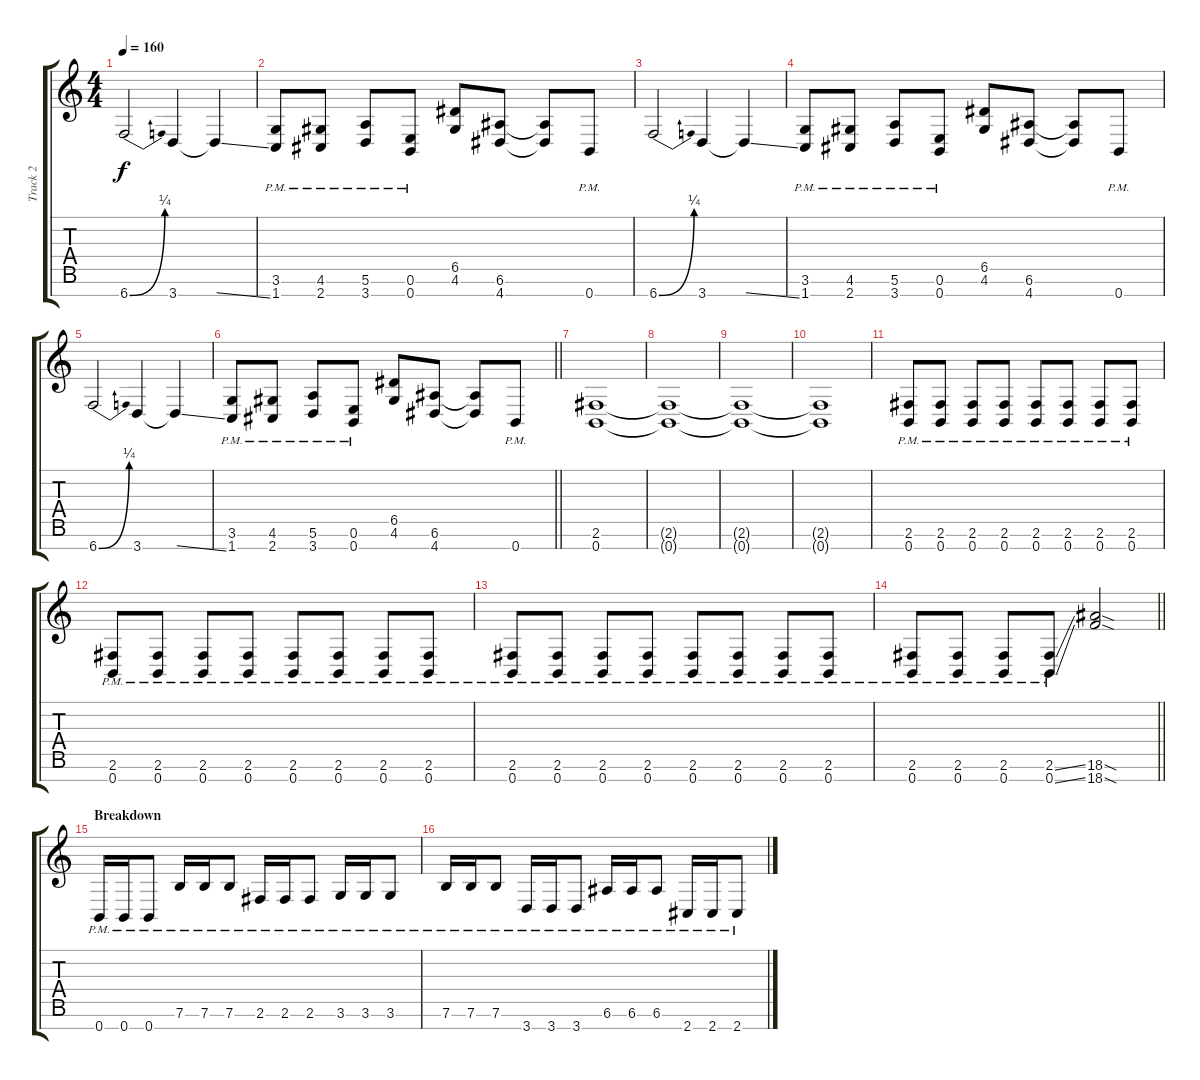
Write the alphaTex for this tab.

\track ("Track 2" "Track 2") {instrument distortionguitar}
\staff {score tabs}
\tuning (E4 B3 G3 D3 A2 E2 B1) {hide}
\ts (4 4)
\tempo 160
\clef g2
\ks c
6.7{be (bend 0 0 60 1)}.2{dy f} 3.7.4 3.7{ss t}.4 |
(3.6{pm} 1.7{pm}).8 (4.6{pm} 2.7{pm}).8 (5.6{pm} 3.7{pm}).8 (0.6{pm} 0.7{pm}).8 (6.5 4.6).8 (6.6 4.7).8 (6.6{t} 4.7{t}).8 0.7{pm}.8 |
6.7{be (bend 0 0 60 1)}.2 3.7.4 3.7{ss t}.4 |
(3.6{pm} 1.7{pm}).8 (4.6{pm} 2.7{pm}).8 (5.6{pm} 3.7{pm}).8 (0.6{pm} 0.7{pm}).8 (6.5 4.6).8 (6.6 4.7).8 (6.6{t} 4.7{t}).8 0.7{pm}.8 |
6.7{be (bend 0 0 60 1)}.2 3.7.4 3.7{ss t}.4 |
\barLineRight lightlight
(3.6{pm} 1.7{pm}).8 (4.6{pm} 2.7{pm}).8 (5.6{pm} 3.7{pm}).8 (0.6{pm} 0.7{pm}).8 (6.5 4.6).8 (6.6 4.7).8 (6.6{t} 4.7{t}).8 0.7{pm}.8 |
\section ("" "")
(2.6 0.7).1 |
(2.6{t} 0.7{t}).1 |
(2.6{t} 0.7{t}).1 |
(2.6{t} 0.7{t}).1 |
(2.6{pm} 0.7{pm}).8 (2.6{pm} 0.7{pm}).8 (2.6{pm} 0.7{pm}).8 (2.6{pm} 0.7{pm}).8 (2.6{pm} 0.7{pm}).8 (2.6{pm} 0.7{pm}).8 (2.6{pm} 0.7{pm}).8 (2.6{pm} 0.7{pm}).8 |
(2.6{pm} 0.7{pm}).8 (2.6{pm} 0.7{pm}).8 (2.6{pm} 0.7{pm}).8 (2.6{pm} 0.7{pm}).8 (2.6{pm} 0.7{pm}).8 (2.6{pm} 0.7{pm}).8 (2.6{pm} 0.7{pm}).8 (2.6{pm} 0.7{pm}).8 |
(2.6{pm} 0.7{pm}).8 (2.6{pm} 0.7{pm}).8 (2.6{pm} 0.7{pm}).8 (2.6{pm} 0.7{pm}).8 (2.6{pm} 0.7{pm}).8 (2.6{pm} 0.7{pm}).8 (2.6{pm} 0.7{pm}).8 (2.6{pm} 0.7{pm}).8 |
\barLineRight lightlight
(2.6{pm} 0.7{pm}).8 (2.6{pm} 0.7{pm}).8 (2.6{pm} 0.7{pm}).8 (2.6{ss pm} 0.7{ss pm}).8 (18.6{sod} 18.7{sod}).2 |
\section ("" "Breakdown")
0.7{pm}.16 0.7{pm}.16 0.7{pm}.8 7.6{pm}.16 7.6{pm}.16 7.6{pm}.8 2.6{pm}.16 2.6{pm}.16 2.6{pm}.8 3.6{pm}.16 3.6{pm}.16 3.6{pm}.8 |
7.6{pm}.16 7.6{pm}.16 7.6{pm}.8 3.7{pm}.16 3.7{pm}.16 3.7{pm}.8 6.6{pm}.16 6.6{pm}.16 6.6{pm}.8 2.7{pm}.16 2.7{pm}.16 2.7{pm}.8
